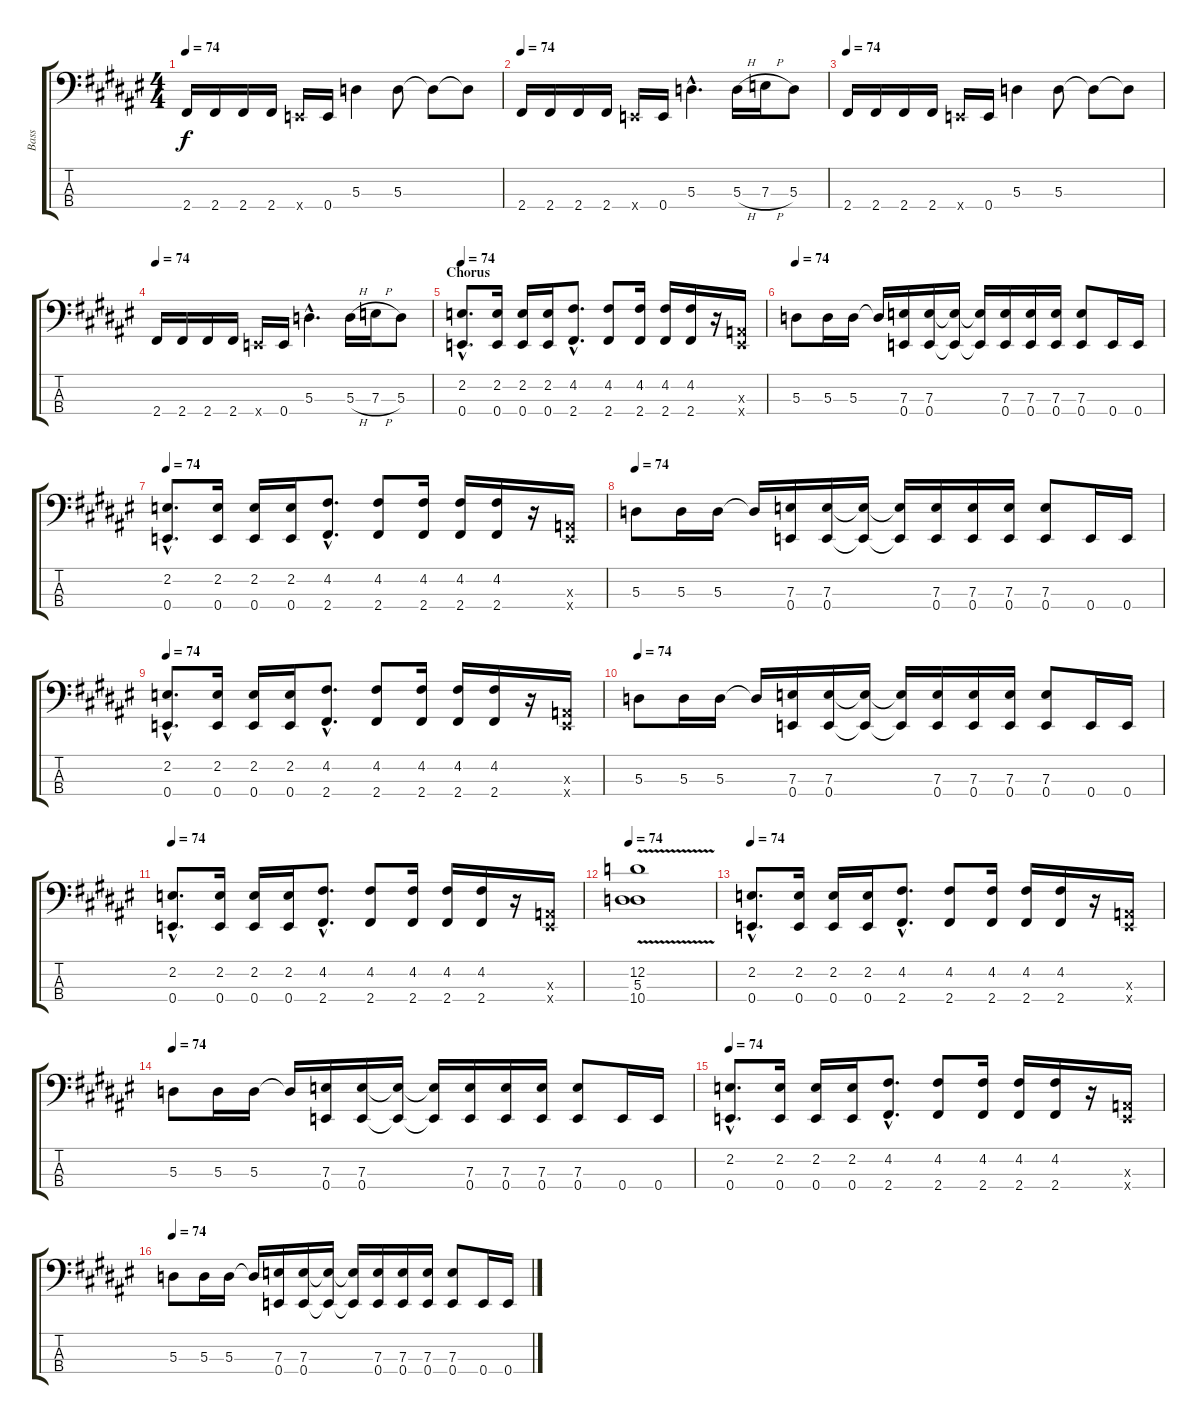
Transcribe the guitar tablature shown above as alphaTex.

\track ("Bass" "Bass") {instrument electricbassfinger}
\staff {score tabs}
\tuning (G2 D2 A1 E1) {hide}
\ts (4 4)
\tempo 74
\clef f4
\ks f#
2.4.16{dy f} 2.4.16 2.4.16 2.4.16 0.4{x}.16 0.4.16 5.3.4 5.3.8 5.3{t}.8 5.3{t}.8 |
\tempo 74
2.4.16 2.4.16 2.4.16 2.4.16 0.4{x}.16 0.4.16 5.3{hac}.4{d} 5.3{h}.16 7.3{h}.16 5.3.8 |
\tempo 74
2.4.16 2.4.16 2.4.16 2.4.16 0.4{x}.16 0.4.16 5.3.4 5.3.8 5.3{t}.8 5.3{t}.8 |
\tempo 74
2.4.16 2.4.16 2.4.16 2.4.16 0.4{x}.16 0.4.16 5.3{hac}.4{d} 5.3{h}.16 7.3{h}.16 5.3.8 |
\section ("" "Chorus")
\tempo 74
(2.2{hac} 0.4{hac}).8{d} (2.2 0.4).16 (2.2 0.4).16 (2.2 0.4).16 (4.2{hac} 2.4{hac}).8{d} (4.2 2.4).8 (4.2 2.4).16 (4.2 2.4).16 (4.2 2.4).16 r.16 (0.3{x} 0.4{x}).16 |
\tempo 74
5.3.8 5.3.16 5.3.16 5.3{t}.16 (7.3 0.4).16 (7.3 0.4).16 (7.3{t} 0.4{t}).16 (7.3{t} 0.4{t}).16 (7.3 0.4).16 (7.3 0.4).16 (7.3 0.4).16 (7.3 0.4).8 0.4.16 0.4.16 |
\tempo 74
(2.2{hac} 0.4{hac}).8{d} (2.2 0.4).16 (2.2 0.4).16 (2.2 0.4).16 (4.2{hac} 2.4{hac}).8{d} (4.2 2.4).8 (4.2 2.4).16 (4.2 2.4).16 (4.2 2.4).16 r.16 (0.3{x} 0.4{x}).16 |
\tempo 74
5.3.8 5.3.16 5.3.16 5.3{t}.16 (7.3 0.4).16 (7.3 0.4).16 (7.3{t} 0.4{t}).16 (7.3{t} 0.4{t}).16 (7.3 0.4).16 (7.3 0.4).16 (7.3 0.4).16 (7.3 0.4).8 0.4.16 0.4.16 |
\tempo 74
(2.2{hac} 0.4{hac}).8{d} (2.2 0.4).16 (2.2 0.4).16 (2.2 0.4).16 (4.2{hac} 2.4{hac}).8{d} (4.2 2.4).8 (4.2 2.4).16 (4.2 2.4).16 (4.2 2.4).16 r.16 (0.3{x} 0.4{x}).16 |
\tempo 74
5.3.8 5.3.16 5.3.16 5.3{t}.16 (7.3 0.4).16 (7.3 0.4).16 (7.3{t} 0.4{t}).16 (7.3{t} 0.4{t}).16 (7.3 0.4).16 (7.3 0.4).16 (7.3 0.4).16 (7.3 0.4).8 0.4.16 0.4.16 |
\tempo 74
(2.2{hac} 0.4{hac}).8{d} (2.2 0.4).16 (2.2 0.4).16 (2.2 0.4).16 (4.2{hac} 2.4{hac}).8{d} (4.2 2.4).8 (4.2 2.4).16 (4.2 2.4).16 (4.2 2.4).16 r.16 (0.3{x} 0.4{x}).16 |
\tempo 74
(12.2 5.3{v} 10.4).1 |
\tempo 74
(2.2{hac} 0.4{hac}).8{d} (2.2 0.4).16 (2.2 0.4).16 (2.2 0.4).16 (4.2{hac} 2.4{hac}).8{d} (4.2 2.4).8 (4.2 2.4).16 (4.2 2.4).16 (4.2 2.4).16 r.16 (0.3{x} 0.4{x}).16 |
\tempo 74
5.3.8 5.3.16 5.3.16 5.3{t}.16 (7.3 0.4).16 (7.3 0.4).16 (7.3{t} 0.4{t}).16 (7.3{t} 0.4{t}).16 (7.3 0.4).16 (7.3 0.4).16 (7.3 0.4).16 (7.3 0.4).8 0.4.16 0.4.16 |
\tempo 74
(2.2{hac} 0.4{hac}).8{d} (2.2 0.4).16 (2.2 0.4).16 (2.2 0.4).16 (4.2{hac} 2.4{hac}).8{d} (4.2 2.4).8 (4.2 2.4).16 (4.2 2.4).16 (4.2 2.4).16 r.16 (0.3{x} 0.4{x}).16 |
\tempo 74
5.3.8 5.3.16 5.3.16 5.3{t}.16 (7.3 0.4).16 (7.3 0.4).16 (7.3{t} 0.4{t}).16 (7.3{t} 0.4{t}).16 (7.3 0.4).16 (7.3 0.4).16 (7.3 0.4).16 (7.3 0.4).8 0.4.16 0.4.16
